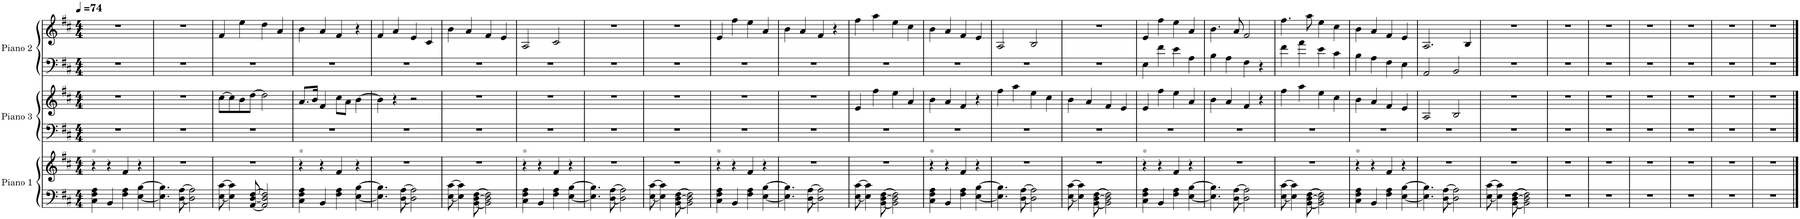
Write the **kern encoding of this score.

**kern	**kern	**kern	**kern	**kern	**kern
*part3	*part3	*part2	*part2	*part1	*part1
*staff6	*staff5	*staff4	*staff3	*staff2	*staff1
*I"Piano 1	*	*I"Piano 3	*	*I"Piano 2	*
*I'Pno. 1	*	*I'Pno. 3	*	*I'Pno. 2	*
*clefF4	*clefG2	*clefF4	*clefG2	*clefF4	*clefG2
*k[f#c#]	*k[f#c#]	*k[f#c#]	*k[f#c#]	*k[f#c#]	*k[f#c#]
*M4/4	*M4/4	*M4/4	*M4/4	*M4/4	*M4/4
*MM74	*MM74	*MM74	*MM74	*MM74	*MM74
=1	=1	=1	=1	=1	=1
!	!LO:TX:a:t=*	!	!	!	!
4C#\ 4F#\ 4A\	4r	1r	1r	1r	1r
4BB/	4r	.	.	.	.
4F#\ 4A\	4f#/	.	.	.	.
[4E\ [4B\	4r	.	.	.	.
=2	=2	=2	=2	=2	=2
4.E\] 4.B\]	1r	1r	1r	1r	1r
[8D\ [8A\	.	.	.	.	.
2D\] 2A\]	.	.	.	.	.
=3	=3	=3	=3	=3	=3
[8E\ [8c#\	1r	1r	[8cc#\L	1r	4f#/
4E\] 4c#\]	.	.	8cc#\]	.	.
.	.	.	8b\	.	4ee\
[8AA/ [8D/ [8F#/	.	.	[8dd\J	.	.
2AA/] 2D/] 2F#/]	.	.	2dd\]	.	4dd\
.	.	.	.	.	4a/
=4	=4	=4	=4	=4	=4
!	!LO:TX:a:t=*	!	!	!	!
4C#\ 4F#\ 4A\	4r	1r	8.a/L	1r	4b\
.	.	.	16b/Jk	.	.
4BB/	4r	.	4f#/	.	4a/
4F#\ 4A\	4f#/	.	8cc#\L	.	4f#/
.	.	.	8a\J	.	.
[4E\ [4B\	4r	.	[4b\	.	4r
=5	=5	=5	=5	=5	=5
4.E\] 4.B\]	1r	1r	4b\]	1r	4f#/
.	.	.	4r	.	4a/
[8D\ [8A\	.	.	.	.	.
2D\] 2A\]	.	.	2r	.	4e/
.	.	.	.	.	4c#/
=6	=6	=6	=6	=6	=6
[8E\ [8c#\	1r	1r	1r	1r	4b\
4E\] 4c#\]	.	.	.	.	.
.	.	.	.	.	4a/
[8BB\ [8D\ [8F#\	.	.	.	.	.
2BB\] 2D\] 2F#\]	.	.	.	.	4f#/
.	.	.	.	.	4e/
=7	=7	=7	=7	=7	=7
!	!LO:TX:a:t=*	!	!	!	!
4C#\ 4F#\ 4A\	4r	1r	1r	1r	2A/
4BB/	4r	.	.	.	.
4F#\ 4A\	4f#/	.	.	.	2c#/
[4E\ [4B\	4r	.	.	.	.
=8	=8	=8	=8	=8	=8
4.E\] 4.B\]	1r	1r	1r	1r	1r
[8D\ [8A\	.	.	.	.	.
2D\] 2A\]	.	.	.	.	.
=9	=9	=9	=9	=9	=9
[8E\ [8c#\	1r	1r	1r	1r	1r
4E\] 4c#\]	.	.	.	.	.
[8BB\ [8D\ [8F#\	.	.	.	.	.
2BB\] 2D\] 2F#\]	.	.	.	.	.
=10	=10	=10	=10	=10	=10
!	!LO:TX:a:t=*	!	!	!	!
4C#\ 4F#\ 4A\	4r	1r	1r	1r	4e/
4BB/	4r	.	.	.	4ff#\
4F#\ 4A\	4f#/	.	.	.	4ee\
[4E\ [4B\	4r	.	.	.	4a/
=11	=11	=11	=11	=11	=11
4.E\] 4.B\]	1r	1r	1r	1r	4b\
.	.	.	.	.	4a/
[8D\ [8A\	.	.	.	.	.
2D\] 2A\]	.	.	.	.	4f#/
.	.	.	.	.	4r
=12	=12	=12	=12	=12	=12
[8E\ [8c#\	1r	1r	4e/	1r	4ff#\
4E\] 4c#\]	.	.	.	.	.
.	.	.	4ff#\	.	4aa\
[8BB\ [8D\ [8F#\	.	.	.	.	.
2BB\] 2D\] 2F#\]	.	.	4ee\	.	4ee\
.	.	.	4a/	.	4cc#\
=13	=13	=13	=13	=13	=13
!	!LO:TX:a:t=*	!	!	!	!
4C#\ 4F#\ 4A\	4r	1r	4b\	1r	4b\
4BB/	4r	.	4a/	.	4a/
4F#\ 4A\	4f#/	.	4f#/	.	4f#/
[4E\ [4B\	4r	.	4r	.	4e/
=14	=14	=14	=14	=14	=14
4.E\] 4.B\]	1r	1r	4ff#\	1r	2A/
.	.	.	4aa\	.	.
[8D\ [8A\	.	.	.	.	.
2D\] 2A\]	.	.	4ee\	.	2B/
.	.	.	4cc#\	.	.
=15	=15	=15	=15	=15	=15
[8E\ [8c#\	1r	1r	4b\	1r	1r
4E\] 4c#\]	.	.	.	.	.
.	.	.	4a/	.	.
[8BB\ [8D\ [8F#\	.	.	.	.	.
2BB\] 2D\] 2F#\]	.	.	4f#/	.	.
.	.	.	4e/	.	.
=16	=16	=16	=16	=16	=16
!	!LO:TX:a:t=*	!	!	!	!
4C#\ 4F#\ 4A\	4r	1r	4e/	4E\	4e/
4BB/	4r	.	4ff#\	4f#\	4ff#\
4F#\ 4A\	4f#/	.	4ee\	4e\	4ee\
[4E\ [4B\	4r	.	4a/	4A\	4a/
=17	=17	=17	=17	=17	=17
4.E\] 4.B\]	1r	1r	4b\	4B\	4.b\
.	.	.	4a/	4A\	.
[8D\ [8A\	.	.	.	.	8a/
2D\] 2A\]	.	.	4f#/	4F#\	2f#/
.	.	.	4r	4r	.
=18	=18	=18	=18	=18	=18
[8E\ [8c#\	1r	1r	4ff#\	4f#\	4.ff#\
4E\] 4c#\]	.	.	.	.	.
.	.	.	4aa\	4a\	.
[8BB\ [8D\ [8F#\	.	.	.	.	8aa\
2BB\] 2D\] 2F#\]	.	.	4ee\	4e\	4ee\
.	.	.	4cc#\	4c#\	4cc#\
=19	=19	=19	=19	=19	=19
!	!LO:TX:a:t=*	!	!	!	!
4C#\ 4F#\ 4A\	4r	1r	4b\	4B\	4b\
4BB/	4r	.	4a/	4A\	4a/
4F#\ 4A\	4f#/	.	4f#/	4F#\	4f#/
[4E\ [4B\	4r	.	4e/	4E\	4e/
=20	=20	=20	=20	=20	=20
4.E\] 4.B\]	1r	1r	2A/	2AA/	2.A/
[8D\ [8A\	.	.	.	.	.
2D\] 2A\]	.	.	2B/	2BB/	.
.	.	.	.	.	4B/
=21	=21	=21	=21	=21	=21
[8E\ [8c#\	1r	1r	1r	1r	1r
4E\] 4c#\]	.	.	.	.	.
[8BB\ [8D\ [8F#\	.	.	.	.	.
2BB\] 2D\] 2F#\]	.	.	.	.	.
=22	=22	=22	=22	=22	=22
1r	1r	1r	1r	1r	1r
=23	=23	=23	=23	=23	=23
1r	1r	1r	1r	1r	1r
=24	=24	=24	=24	=24	=24
1r	1r	1r	1r	1r	1r
=25	=25	=25	=25	=25	=25
1r	1r	1r	1r	1r	1r
=26	=26	=26	=26	=26	=26
1r	1r	1r	1r	1r	1r
=27	=27	=27	=27	=27	=27
1r	1r	1r	1r	1r	1r
==	==	==	==	==	==
*-	*-	*-	*-	*-	*-
